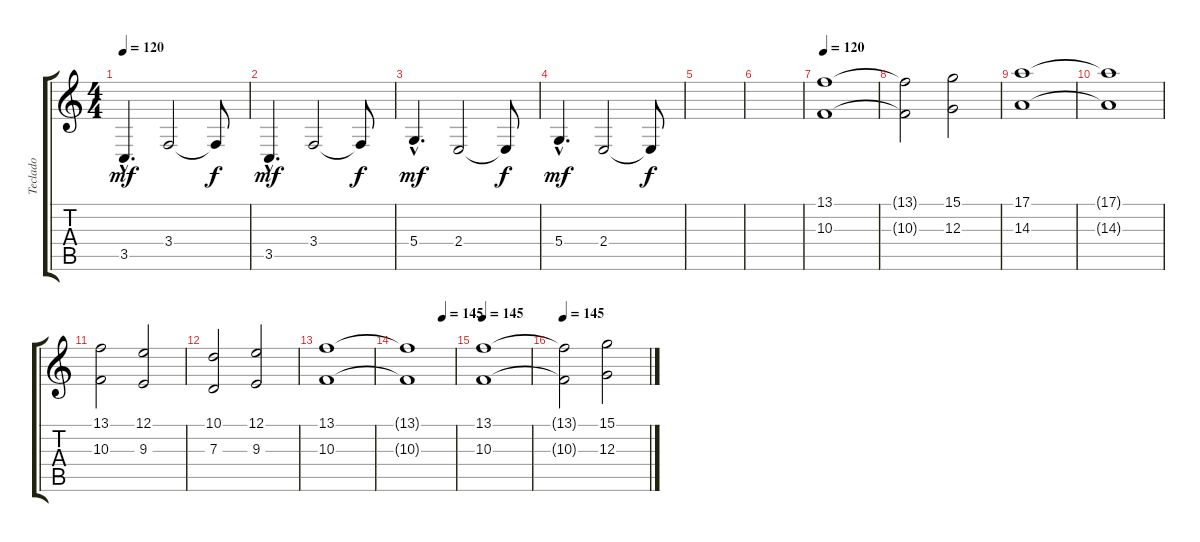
\track ("Teclado" "Teclado") {instrument brightacousticpiano}
\staff {score tabs}
\tuning (E4 B3 G3 D3 A2 E2) {hide}
\ts (4 4)
\tempo 120
\clef g2
\ks c
3.5{hac}.4{d dy mf} 3.4.2 3.4{t}.8{dy f} |
3.5{hac}.4{d dy mf} 3.4.2 3.4{t}.8{dy f} |
5.4{hac}.4{d dy mf} 2.4.2 2.4{t}.8{dy f} |
5.4{hac}.4{d dy mf} 2.4.2 2.4{t}.8{dy f} |
|
|
\tempo 120
(13.1 10.3).1{volume 10 instrument stringensemble1} |
(13.1{t} 10.3{t}).2 (15.1 12.3).2 |
(17.1 14.3).1 |
(17.1{t} 14.3{t}).1 |
(13.1 10.3).2 (12.1 9.3).2 |
(10.1 7.3).2 (12.1 9.3).2 |
(13.1 10.3).1 |
\tempo (145 0.75)
(13.1{t} 10.3{t}).1 |
\tempo 145
(13.1 10.3).1{instrument stringensemble1} |
\tempo 145
(13.1{t} 10.3{t}).2 (15.1 12.3).2
